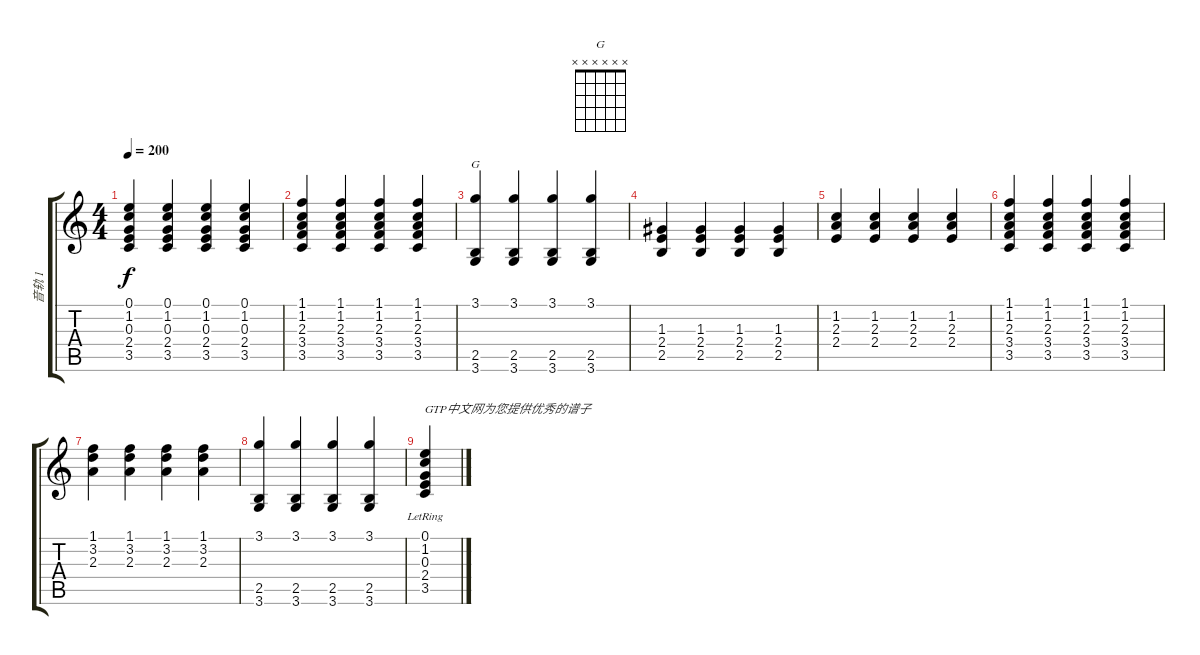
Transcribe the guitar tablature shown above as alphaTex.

\track ("音轨 1" "音轨 1") {instrument acousticguitarsteel}
\staff {score tabs}
\tuning (E4 B3 G3 D3 A2 E2) {hide}
\chord ("G" x x x x x x)
\ts (4 4)
\tempo 200
\clef g2
\ks c
(0.1 1.2 0.3 2.4 3.5).4{dy f} (0.1 1.2 0.3 2.4 3.5).4 (0.1 1.2 0.3 2.4 3.5).4 (0.1 1.2 0.3 2.4 3.5).4 |
(1.1 1.2 2.3 3.4 3.5).4 (1.1 1.2 2.3 3.4 3.5).4 (1.1 1.2 2.3 3.4 3.5).4 (1.1 1.2 2.3 3.4 3.5).4 |
(3.1 2.5 3.6).4{ch "G"} (3.1 2.5 3.6).4 (3.1 2.5 3.6).4 (3.1 2.5 3.6).4 |
(1.3 2.4 2.5).4 (1.3 2.4 2.5).4 (1.3 2.4 2.5).4 (1.3 2.4 2.5).4 |
(1.2 2.3 2.4).4 (1.2 2.3 2.4).4 (1.2 2.3 2.4).4 (1.2 2.3 2.4).4 |
(1.1 1.2 2.3 3.4 3.5).4 (1.1 1.2 2.3 3.4 3.5).4 (1.1 1.2 2.3 3.4 3.5).4 (1.1 1.2 2.3 3.4 3.5).4 |
(1.1 3.2 2.3).4 (1.1 3.2 2.3).4 (1.1 3.2 2.3).4 (1.1 3.2 2.3).4 |
(3.1 2.5 3.6).4 (3.1 2.5 3.6).4 (3.1 2.5 3.6).4 (3.1 2.5 3.6).4 |
(0.1{lr} 1.2{lr} 0.3{lr} 2.4{lr} 3.5{lr}).4{txt "GTP中文网为您提供优秀的谱子"}
